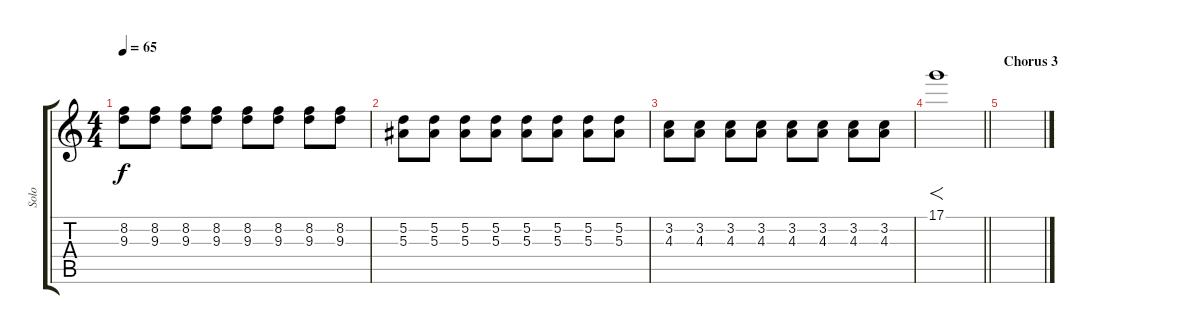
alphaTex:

\track ("Solo" "Solo") {instrument overdrivenguitar}
\staff {score tabs}
\tuning (D4 A3 F3 C3 G2 C2) {hide}
\ts (4 4)
\tempo 65
\clef g2
\ks c
(8.2 9.3).8{dy f} (8.2 9.3).8 (8.2 9.3).8 (8.2 9.3).8 (8.2 9.3).8 (8.2 9.3).8 (8.2 9.3).8 (8.2 9.3).8 |
(5.2 5.3).8 (5.2 5.3).8 (5.2 5.3).8 (5.2 5.3).8 (5.2 5.3).8 (5.2 5.3).8 (5.2 5.3).8 (5.2 5.3).8 |
(3.2 4.3).8 (3.2 4.3).8 (3.2 4.3).8 (3.2 4.3).8 (3.2 4.3).8 (3.2 4.3).8 (3.2 4.3).8 (3.2 4.3).8 |
\barLineRight lightlight
17.1.1{f instrument overdrivenguitar} |
\section ("" "Chorus 3")
